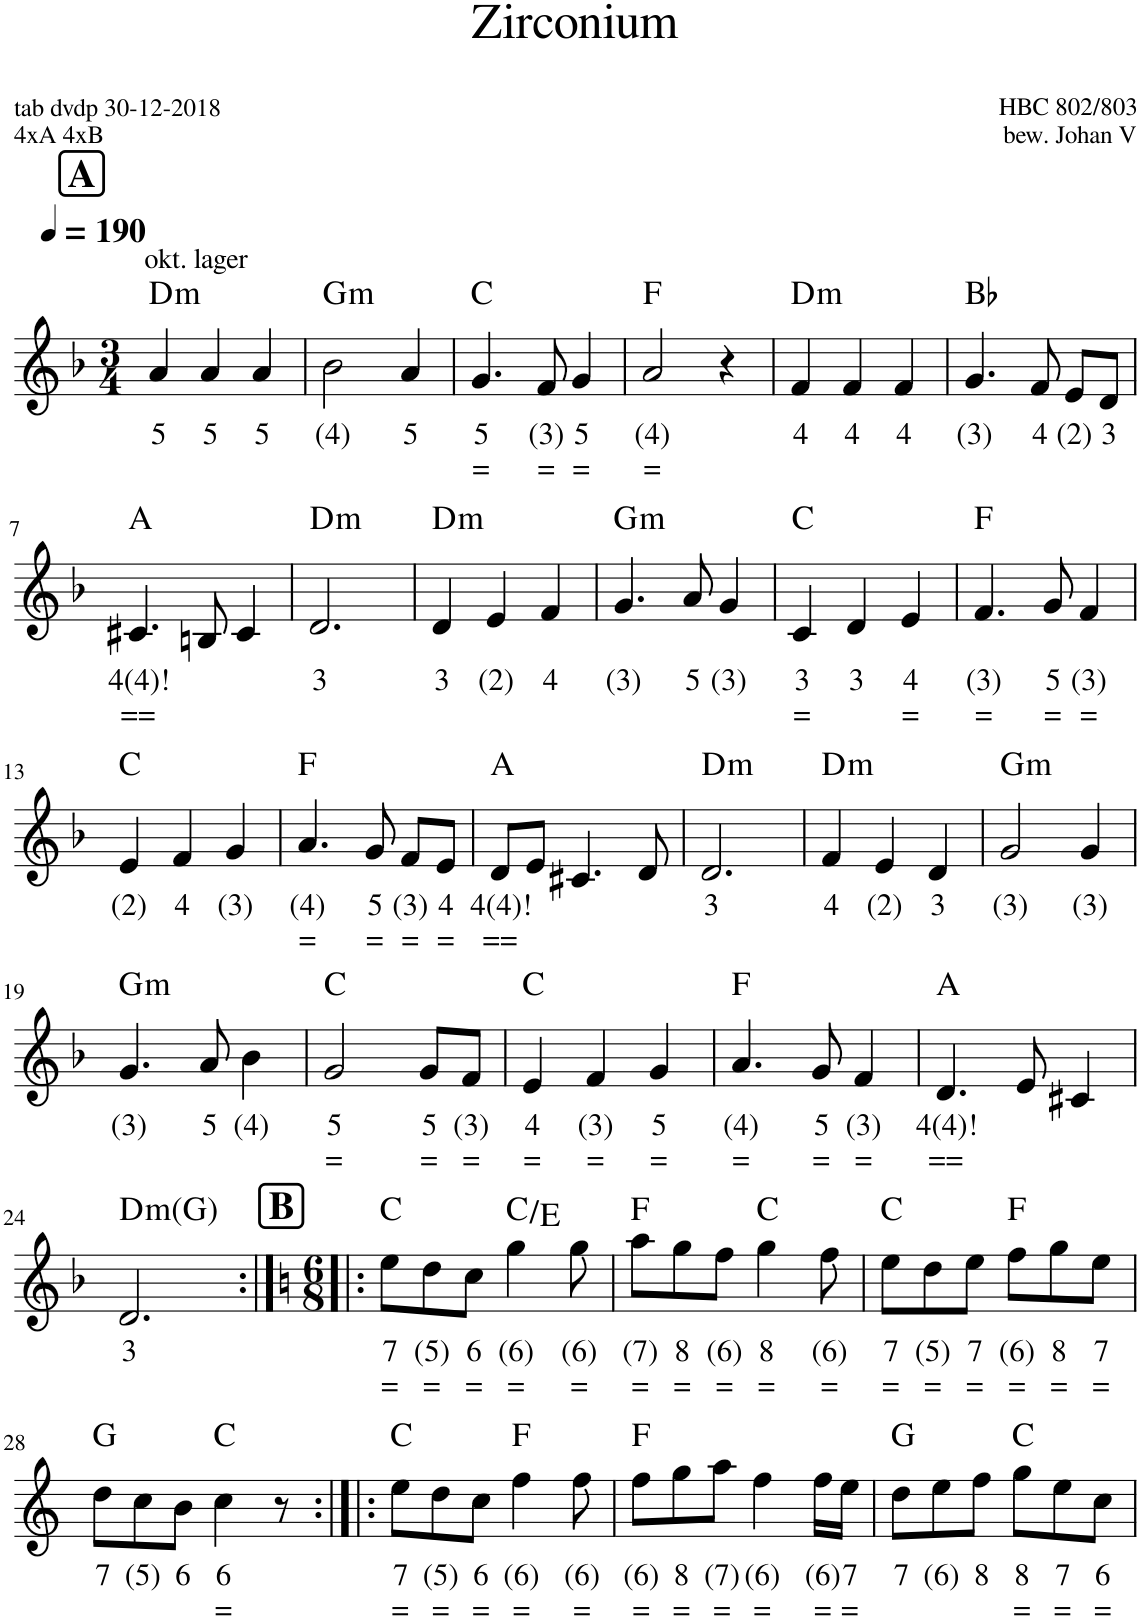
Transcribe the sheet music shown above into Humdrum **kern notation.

**kern	**text	**text	**harte
*part1	*part1	*part1	*part1
*staff1	*staff1	*staff1	*
*I"Piano, Zirconium	*	*	*
*clefG2	*	*	*
*k[b-]	*	*	*
*M3/4	*	*	*
*MM190	*	*	*
!!LO:REH:place=s1:a:B:cj:fs=14:t=A
=1	=1	=1	=1
!LO:TX:a:t=okt. lager	!	!	!
!	!LO:LY:b	!	!LO:H:kt=m
4a/	5	.	D:min
!	!LO:LY:b	!	!
4a/	5	.	.
!	!LO:LY:b	!	!
4a/	5	.	.
=2	=2	=2	=2
!	!LO:LY:b	!	!LO:H:kt=m
2b-\	(4)	.	G:min
!	!LO:LY:b	!	!
4a/	5	.	.
=3	=3	=3	=3
!	!LO:LY:b	!LO:LY:b	!
4.g/	5	=	C:maj
!	!LO:LY:b	!LO:LY:b	!
8f/	(3)	=	.
!	!LO:LY:b	!LO:LY:b	!
4g/	5	=	.
=4	=4	=4	=4
!	!LO:LY:b	!LO:LY:b	!
2a/	(4)	=	F:maj
4r	.	.	.
=5	=5	=5	=5
!	!LO:LY:b	!	!LO:H:kt=m
4f/	4	.	D:min
!	!LO:LY:b	!	!
4f/	4	.	.
!	!LO:LY:b	!	!
4f/	4	.	.
=6	=6	=6	=6
!	!LO:LY:b	!	!
4.g/	(3)	.	Bb:maj
!	!LO:LY:b	!	!
8f/	4	.	.
!	!LO:LY:b	!	!
8e/L	(2)	.	.
!	!LO:LY:b	!	!
8d/J	3	.	.
!!LO:LB:g=z
=7	=7	=7	=7
!	!LO:LY:b	!LO:LY:b	!
4.c#X/	4(4)!	==	A:maj
8Bn/	.	.	.
4c#/	.	.	.
=8	=8	=8	=8
!	!LO:LY:b	!	!LO:H:kt=m
2.d/	3	.	D:min
=9	=9	=9	=9
!	!LO:LY:b	!	!LO:H:kt=m
4d/	3	.	D:min
!	!LO:LY:b	!	!
4e/	(2)	.	.
!	!LO:LY:b	!	!
4f/	4	.	.
=10	=10	=10	=10
!	!LO:LY:b	!	!LO:H:kt=m
4.g/	(3)	.	G:min
!	!LO:LY:b	!	!
8a/	5	.	.
!	!LO:LY:b	!	!
4g/	(3)	.	.
=11	=11	=11	=11
!	!LO:LY:b	!LO:LY:b	!
4c/	3	=	C:maj
!	!LO:LY:b	!	!
4d/	3	.	.
!	!LO:LY:b	!LO:LY:b	!
4e/	4	=	.
=12	=12	=12	=12
!	!LO:LY:b	!LO:LY:b	!
4.f/	(3)	=	F:maj
!	!LO:LY:b	!LO:LY:b	!
8g/	5	=	.
!	!LO:LY:b	!LO:LY:b	!
4f/	(3)	=	.
!!LO:LB:g=z
=13	=13	=13	=13
!	!LO:LY:b	!	!
4e/	(2)	.	C:maj
!	!LO:LY:b	!	!
4f/	4	.	.
!	!LO:LY:b	!	!
4g/	(3)	.	.
=14	=14	=14	=14
!	!LO:LY:b	!LO:LY:b	!
4.a/	(4)	=	F:maj
!	!LO:LY:b	!LO:LY:b	!
8g/	5	=	.
!	!LO:LY:b	!LO:LY:b	!
8f/L	(3)	=	.
!	!LO:LY:b	!LO:LY:b	!
8e/J	4	=	.
=15	=15	=15	=15
!	!LO:LY:b	!LO:LY:b	!
8d/L	4(4)!	==	A:maj
8e/J	.	.	.
4.c#X/	.	.	.
8d/	.	.	.
=16	=16	=16	=16
!	!LO:LY:b	!	!LO:H:kt=m
2.d/	3	.	D:min
=17	=17	=17	=17
!	!LO:LY:b	!	!LO:H:kt=m
4f/	4	.	D:min
!	!LO:LY:b	!	!
4e/	(2)	.	.
!	!LO:LY:b	!	!
4d/	3	.	.
=18	=18	=18	=18
!	!LO:LY:b	!	!LO:H:kt=m
2g/	(3)	.	G:min
!	!LO:LY:b	!	!
4g/	(3)	.	.
!!LO:LB:g=z
=19	=19	=19	=19
!	!LO:LY:b	!	!LO:H:kt=m
4.g/	(3)	.	G:min
!	!LO:LY:b	!	!
8a/	5	.	.
!	!LO:LY:b	!	!
4b-\	(4)	.	.
=20	=20	=20	=20
!	!LO:LY:b	!LO:LY:b	!
2g/	5	=	C:maj
!	!LO:LY:b	!LO:LY:b	!
8g/L	5	=	.
!	!LO:LY:b	!LO:LY:b	!
8f/J	(3)	=	.
=21	=21	=21	=21
!	!LO:LY:b	!LO:LY:b	!
4e/	4	=	C:maj
!	!LO:LY:b	!LO:LY:b	!
4f/	(3)	=	.
!	!LO:LY:b	!LO:LY:b	!
4g/	5	=	.
=22	=22	=22	=22
!	!LO:LY:b	!LO:LY:b	!
4.a/	(4)	=	F:maj
!	!LO:LY:b	!LO:LY:b	!
8g/	5	=	.
!	!LO:LY:b	!LO:LY:b	!
4f/	(3)	=	.
=23	=23	=23	=23
!	!LO:LY:b	!LO:LY:b	!
4.d/	4(4)!	==	A:maj
8e/	.	.	.
4c#X/	.	.	.
!!LO:LB:g=z
=24	=24	=24	=24
!	!LO:LY:b	!	!LO:H:kt=m
2.d/	3	.	D:min
!!LO:REH:place=s1:a:B:cj:fs=14:t=B
=25:|!|:	=25:|!|:	=25:|!|:	=25:|!|:
*k[]	*	*	*
*M6/8	*	*	*
!	!LO:LY:b	!LO:LY:b	!
8ee\L	7	=	C:maj
!	!LO:LY:b	!LO:LY:b	!
8dd\	(5)	=	.
!	!LO:LY:b	!LO:LY:b	!
8cc\J	6	=	.
!	!LO:LY:b	!LO:LY:b	!
4gg\	(6)	=	C:maj/3
!	!LO:LY:b	!LO:LY:b	!
8gg\	(6)	=	.
=26	=26	=26	=26
!	!LO:LY:b	!LO:LY:b	!
8aa\L	(7)	=	F:maj
!	!LO:LY:b	!LO:LY:b	!
8gg\	8	=	.
!	!LO:LY:b	!LO:LY:b	!
8ff\J	(6)	=	.
!	!LO:LY:b	!LO:LY:b	!
4gg\	8	=	C:maj
!	!LO:LY:b	!LO:LY:b	!
8ff\	(6)	=	.
=27	=27	=27	=27
!	!LO:LY:b	!LO:LY:b	!
8ee\L	7	=	C:maj
!	!LO:LY:b	!LO:LY:b	!
8dd\	(5)	=	.
!	!LO:LY:b	!LO:LY:b	!
8ee\J	7	=	.
!	!LO:LY:b	!LO:LY:b	!
8ff\L	(6)	=	F:maj
!	!LO:LY:b	!LO:LY:b	!
8gg\	8	=	.
!	!LO:LY:b	!LO:LY:b	!
8ee\J	7	=	.
!!LO:LB:g=z
=28	=28	=28	=28
!	!LO:LY:b	!	!
8dd\L	7	.	G:maj
!	!LO:LY:b	!	!
8cc\	(5)	.	.
!	!LO:LY:b	!	!
8b\J	6	.	.
!	!LO:LY:b	!LO:LY:b	!
4cc\	6	=	C:maj
8r	.	.	.
=29:|!|:	=29:|!|:	=29:|!|:	=29:|!|:
!	!LO:LY:b	!LO:LY:b	!
8ee\L	7	=	C:maj
!	!LO:LY:b	!LO:LY:b	!
8dd\	(5)	=	.
!	!LO:LY:b	!LO:LY:b	!
8cc\J	6	=	.
!	!LO:LY:b	!LO:LY:b	!
4ff\	(6)	=	F:maj
!	!LO:LY:b	!LO:LY:b	!
8ff\	(6)	=	.
=30	=30	=30	=30
!	!LO:LY:b	!LO:LY:b	!
8ff\L	(6)	=	F:maj
!	!LO:LY:b	!LO:LY:b	!
8gg\	8	=	.
!	!LO:LY:b	!LO:LY:b	!
8aa\J	(7)	=	.
!	!LO:LY:b	!LO:LY:b	!
4ff\	(6)	=	.
!	!LO:LY:b	!LO:LY:b	!
16ff\LL	(6)	=	.
!	!LO:LY:b	!LO:LY:b	!
16ee\JJ	7	=	.
=31	=31	=31	=31
!	!LO:LY:b	!	!
8dd\L	7	.	G:maj
!	!LO:LY:b	!	!
8ee\	(6)	.	.
!	!LO:LY:b	!	!
8ff\J	8	.	.
!	!LO:LY:b	!LO:LY:b	!
8gg\L	8	=	C:maj
!	!LO:LY:b	!LO:LY:b	!
8ee\	7	=	.
!	!LO:LY:b	!LO:LY:b	!
8cc\J	6	=	.
=	=	=	=
*-	*-	*-	*-
